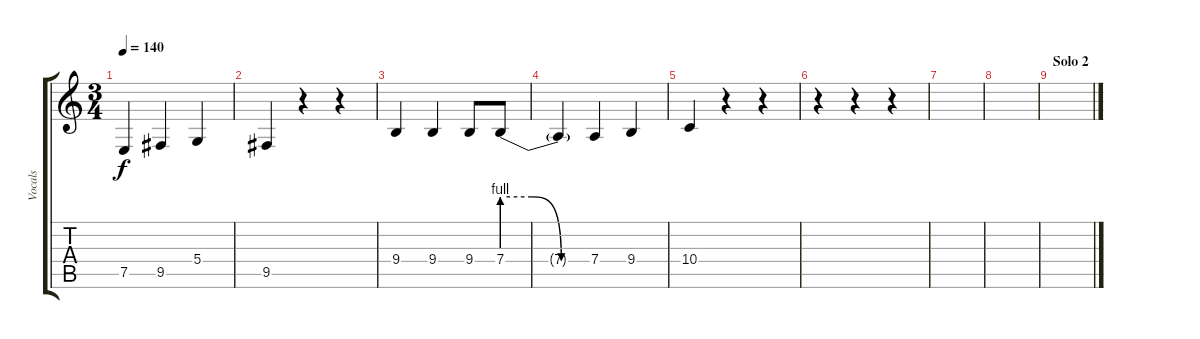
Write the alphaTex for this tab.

\track ("Vocals" "Vocals") {instrument frenchhorn}
\staff {score tabs}
\tuning (E4 B3 G3 D3 A2 E2) {hide}
\ts (3 4)
\tempo 140
\clef g2
\ks c
7.5.4{dy f} 9.5.4 5.4.4 |
9.5.4 r.4 r.4 |
9.4.4 9.4.4 9.4.8 7.4{be (custom 0 4 20 4 40 0 60 0)}.8 |
7.4{t}.4 7.4.4 9.4.4 |
10.4.4 r.4 r.4 |
r.4 r.4 r.4 |
\section ("" "")
|
|
\section ("" "Solo 2")
